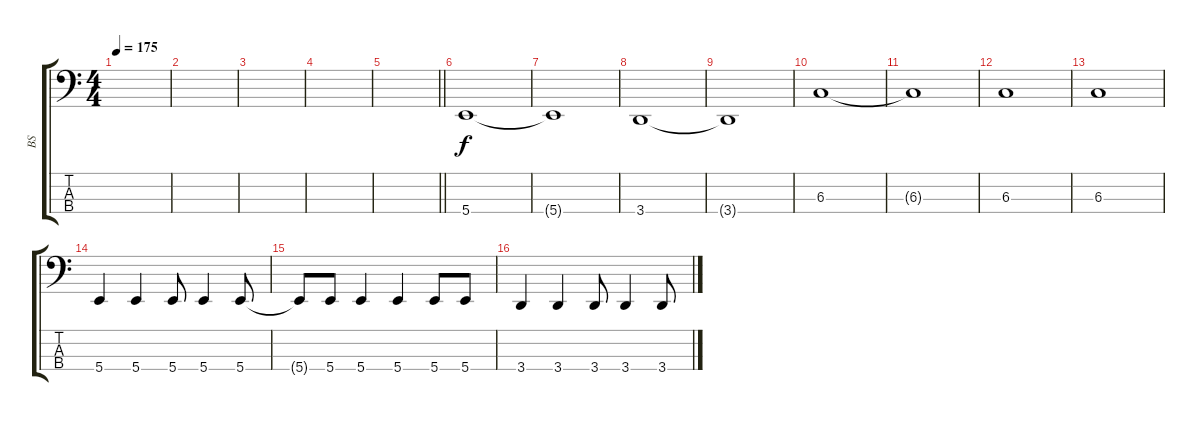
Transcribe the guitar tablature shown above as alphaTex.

\track ("BS" "BS") {instrument electricbasspick}
\staff {score tabs}
\tuning (E2 B1 Gb1 B0) {hide}
\ts (4 4)
\tempo 175
\clef f4
\ks c
|
|
|
|
\barLineRight lightlight
|
5.4.1 |
5.4{t}.1 |
3.4.1 |
3.4{t}.1 |
6.3.1 |
6.3{t}.1 |
6.3.1 |
6.3.1 |
5.4.4 5.4.4 5.4.8 5.4.4 5.4.8 |
5.4{t}.8 5.4.8 5.4.4 5.4.4 5.4.8 5.4.8 |
3.4.4 3.4.4 3.4.8 3.4.4 3.4.8
